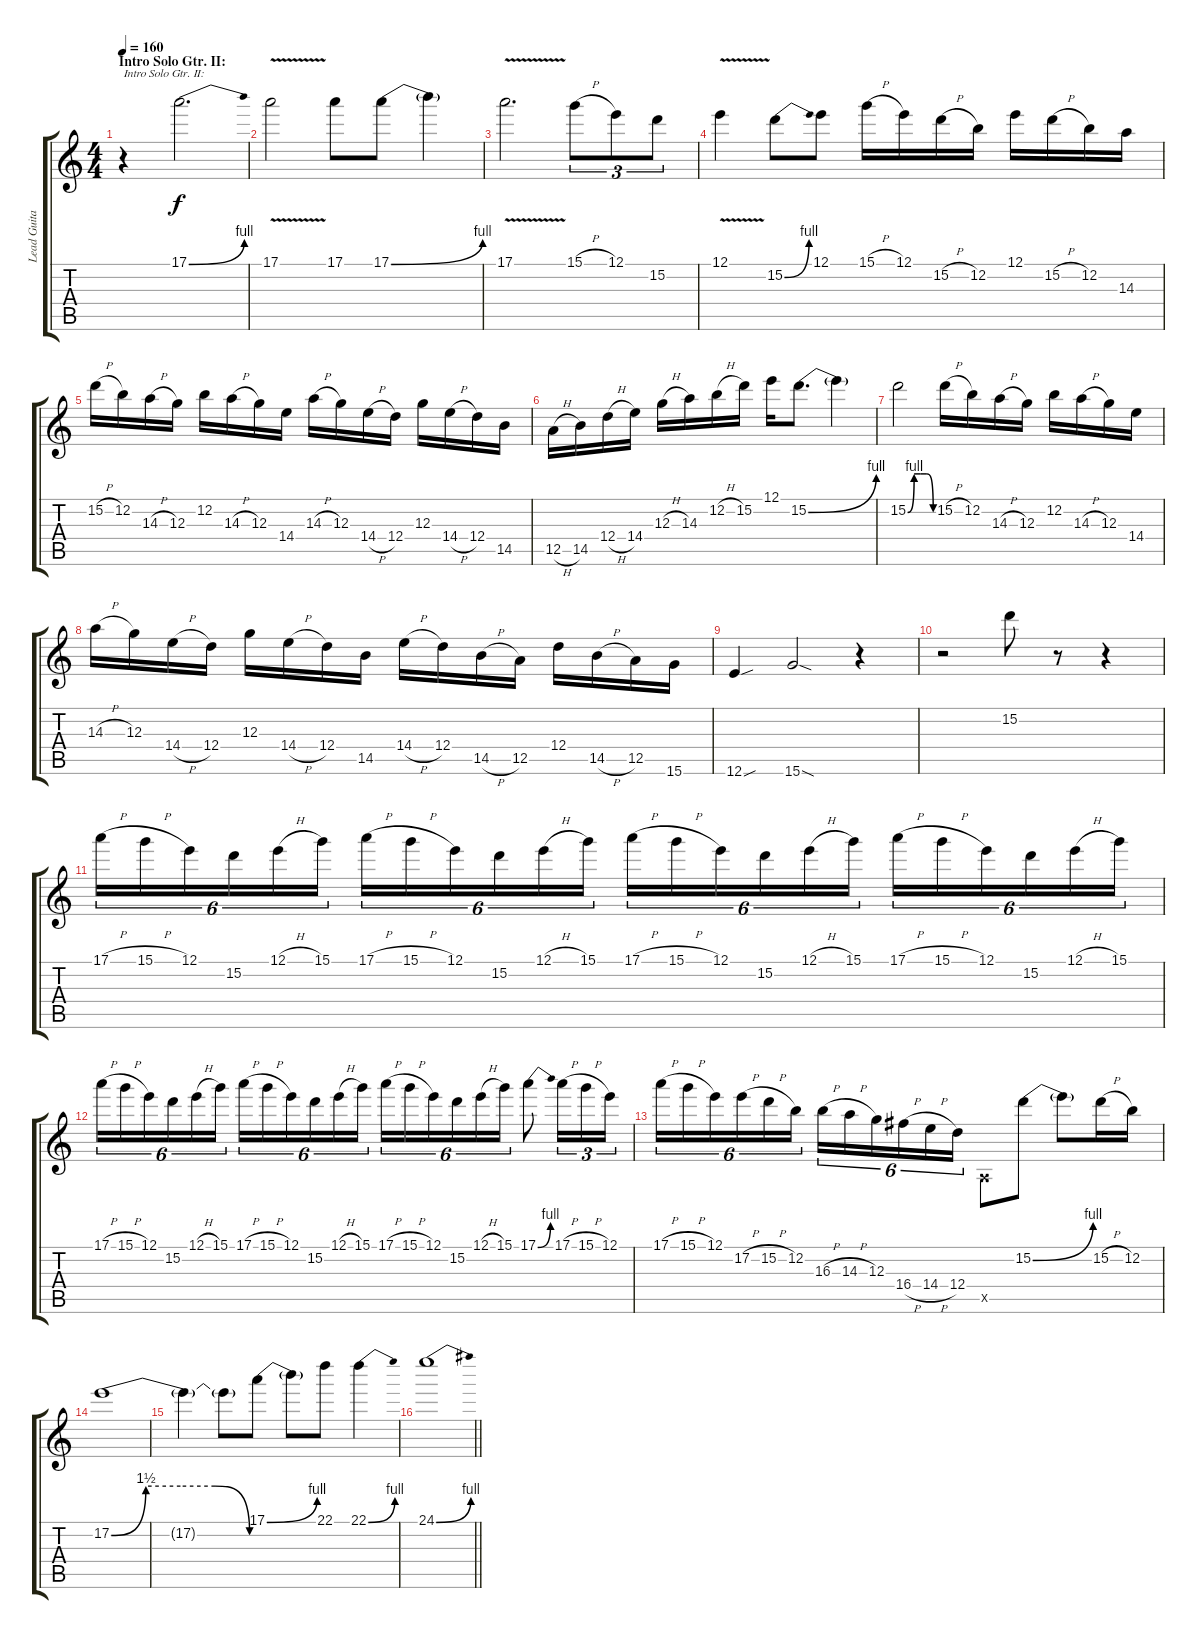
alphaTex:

\track ("Lead Guitar II" "Lead Guita") {instrument distortionguitar}
\staff {score tabs}
\tuning (E4 B3 G3 D3 A2 E2) {hide}
\ts (4 4)
\section ("" "Intro Solo Gtr. II:")
\tempo 160
\clef g2
\ks c
r.4{txt "Intro Solo Gtr. II:" dy f} 17.1{be (bend 0 0 60 4)}.2{d} |
17.1{v}.2 17.1.8 17.1{be (bend 0 0 60 4)}.8 17.1{t}.4 |
17.1{v}.2{d} 15.1{h}.8{tu (3 2)} 12.1.8{tu (3 2)} 15.2.8{tu (3 2)} |
12.1{v}.4 15.2{be (bend 0 0 60 4)}.8 12.1.8 15.1{h}.16 12.1.16 15.2{h}.16 12.2.16 12.1.16 15.2{h}.16 12.2.16 14.3.16 |
15.2{h}.16 12.2.16 14.3{h}.16 12.3.16 12.2.16 14.3{h}.16 12.3.16 14.4.16 14.3{h}.16 12.3.16 14.4{h}.16 12.4.16 12.3.16 14.4{h}.16 12.4.16 14.5.16 |
12.5{h}.16 14.5.16 12.4{h}.16 14.4.16 12.3{h}.16 14.3.16 12.2{h}.16 15.2.16 12.1.16 15.2{be (bend 0 0 60 4)}.8{d} 15.2{t}.4 |
15.2{be (custom 0 0 15 4 30 4 45 4 60 0)}.2 15.2{h}.16 12.2.16 14.3{h}.16 12.3.16 12.2.16 14.3{h}.16 12.3.16 14.4.16 |
14.3{h}.16 12.3.16 14.4{h}.16 12.4.16 12.3.16 14.4{h}.16 12.4.16 14.5.16 14.4{h}.16 12.4.16 14.5{h}.16 12.5.16 12.4.16 14.5{h}.16 12.5.16 15.6.16 |
12.6{sou}.4 15.6{sod}.2 r.4 |
r.2 15.2.8 r.8 r.4 |
17.1{h}.16{tu (6 4)} 15.1{h}.16{tu (6 4)} 12.1.16{tu (6 4)} 15.2.16{tu (6 4)} 12.1{h}.16{tu (6 4)} 15.1.16{tu (6 4)} 17.1{h}.16{tu (6 4)} 15.1{h}.16{tu (6 4)} 12.1.16{tu (6 4)} 15.2.16{tu (6 4)} 12.1{h}.16{tu (6 4)} 15.1.16{tu (6 4)} 17.1{h}.16{tu (6 4)} 15.1{h}.16{tu (6 4)} 12.1.16{tu (6 4)} 15.2.16{tu (6 4)} 12.1{h}.16{tu (6 4)} 15.1.16{tu (6 4)} 17.1{h}.16{tu (6 4)} 15.1{h}.16{tu (6 4)} 12.1.16{tu (6 4)} 15.2.16{tu (6 4)} 12.1{h}.16{tu (6 4)} 15.1.16{tu (6 4)} |
17.1{h}.16{tu (6 4)} 15.1{h}.16{tu (6 4)} 12.1.16{tu (6 4)} 15.2.16{tu (6 4)} 12.1{h}.16{tu (6 4)} 15.1.16{tu (6 4)} 17.1{h}.16{tu (6 4)} 15.1{h}.16{tu (6 4)} 12.1.16{tu (6 4)} 15.2.16{tu (6 4)} 12.1{h}.16{tu (6 4)} 15.1.16{tu (6 4)} 17.1{h}.16{tu (6 4)} 15.1{h}.16{tu (6 4)} 12.1.16{tu (6 4)} 15.2.16{tu (6 4)} 12.1{h}.16{tu (6 4)} 15.1.16{tu (6 4)} 17.1{be (bend 0 0 60 4)}.8 17.1{h}.16{tu (3 2)} 15.1{h}.16{tu (3 2)} 12.1.16{tu (3 2)} |
17.1{h}.16{tu (6 4)} 15.1{h}.16{tu (6 4)} 12.1.16{tu (6 4)} 17.2{h}.16{tu (6 4)} 15.2{h}.16{tu (6 4)} 12.2.16{tu (6 4)} 16.3{h}.16{tu (6 4)} 14.3{h}.16{tu (6 4)} 12.3.16{tu (6 4)} 16.4{h}.16{tu (6 4)} 14.4{h}.16{tu (6 4)} 12.4.16{tu (6 4)} 0.5{x}.8 15.2{be (bend 0 0 60 4)}.8 15.2{t}.8 15.2{h}.16 12.2.16 |
17.2{be (custom 0 0 15 6 30 6 45 6 60 0)}.1 |
17.2{t}.4 17.2{t}.8 17.1{be (bend 0 0 60 4)}.8 17.1{t}.8 22.1.8 22.1{be (bend 0 0 60 4)}.4 |
\barLineRight lightlight
24.1{be (bend 0 0 60 4)}.1
